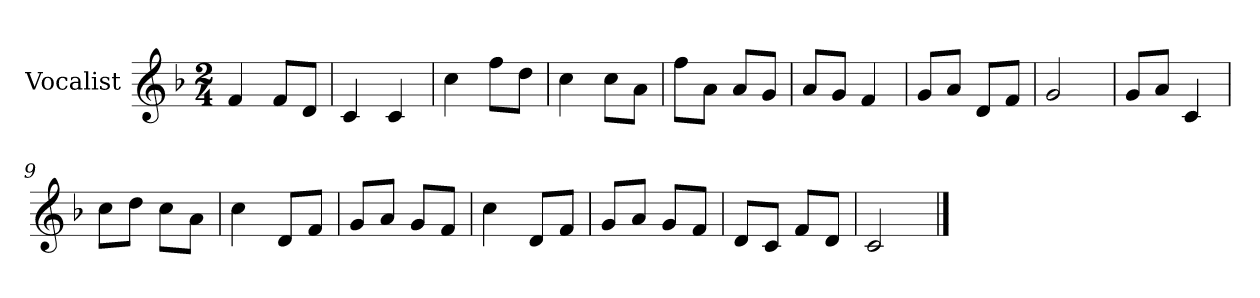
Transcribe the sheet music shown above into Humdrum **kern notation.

**kern
*part1
*staff1
*I"Vocalist
*k[b-]
*F:
*M2/4
=
4f
8fL
8dJ
=1
4c
4c
=2
4cc
8ffL
8ddJ
=3
4cc
8ccL
8aJ
=4
8ffL
8aJ
8aL
8gJ
=5
8aL
8gJ
4f
=6
8gL
8aJ
8dL
8fJ
=7
2g
=8
8gL
8aJ
4c
=9
8ccL
8ddJ
8ccL
8aJ
=10
4cc
8dL
8fJ
=11
8gL
8aJ
8gL
8fJ
=12
4cc
8dL
8fJ
=13
8gL
8aJ
8gL
8fJ
=14
8dL
8cJ
8fL
8dJ
=15
2c
==
*-
